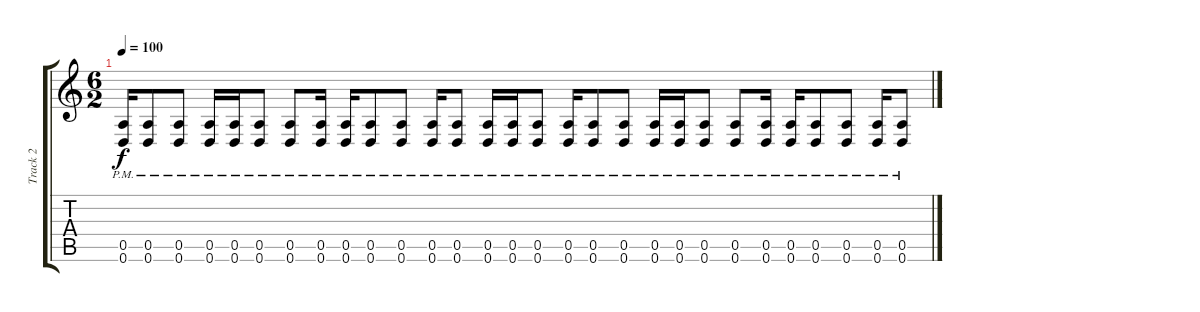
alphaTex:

\track ("Track 2" "Track 2") {instrument distortionguitar}
\staff {score tabs}
\tuning (E4 B3 G3 D3 A2 D2) {hide}
\ts (6 2)
\tempo 100
\clef g2
\ks c
(0.5{pm} 0.6{pm}).16{dy f} (0.5{pm} 0.6{pm}).8 (0.5{pm} 0.6{pm}).8 (0.5{pm} 0.6{pm}).16 (0.5{pm} 0.6{pm}).16 (0.5{pm} 0.6{pm}).8 (0.5{pm} 0.6{pm}).8 (0.5{pm} 0.6{pm}).16 (0.5{pm} 0.6{pm}).16 (0.5{pm} 0.6{pm}).8 (0.5{pm} 0.6{pm}).8 (0.5{pm} 0.6{pm}).16 (0.5{pm} 0.6{pm}).8 (0.5{pm} 0.6{pm}).16 (0.5{pm} 0.6{pm}).16 (0.5{pm} 0.6{pm}).8 (0.5{pm} 0.6{pm}).16 (0.5{pm} 0.6{pm}).8 (0.5{pm} 0.6{pm}).8 (0.5{pm} 0.6{pm}).16 (0.5{pm} 0.6{pm}).16 (0.5{pm} 0.6{pm}).8 (0.5{pm} 0.6{pm}).8 (0.5{pm} 0.6{pm}).16 (0.5{pm} 0.6{pm}).16 (0.5{pm} 0.6{pm}).8 (0.5{pm} 0.6{pm}).8 (0.5{pm} 0.6{pm}).16 (0.5{pm} 0.6{pm}).8
